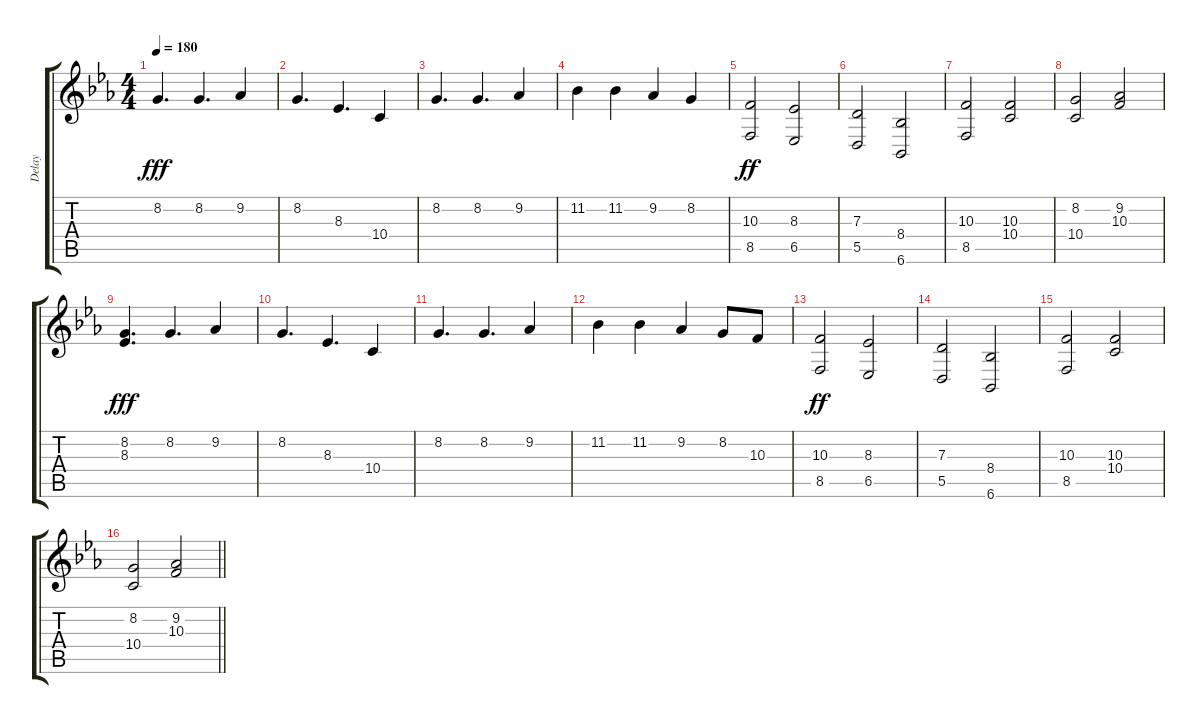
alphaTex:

\track ("Delay" "Delay") {instrument pad2warm}
\staff {score tabs}
\tuning (E4 B3 G3 D3 A2 E2) {hide}
\ts (4 4)
\section ("" "")
\tempo 180
\clef g2
\ks eb
8.2.4{d dy fff} 8.2.4{d} 9.2.4 |
8.2.4{d} 8.3.4{d} 10.4.4 |
8.2.4{d} 8.2.4{d} 9.2.4 |
11.2.4 11.2.4 9.2.4 8.2.4 |
(10.3 8.5).2{dy ff} (8.3 6.5).2 |
(7.3 5.5).2 (8.4 6.6).2 |
(10.3 8.5).2 (10.3 10.4).2 |
(8.2 10.4).2 (9.2 10.3).2 |
(8.2 8.3).4{d dy fff} 8.2.4{d} 9.2.4 |
8.2.4{d} 8.3.4{d} 10.4.4 |
8.2.4{d} 8.2.4{d} 9.2.4 |
11.2.4 11.2.4 9.2.4 8.2.8 10.3.8 |
(10.3 8.5).2{dy ff} (8.3 6.5).2 |
(7.3 5.5).2 (8.4 6.6).2 |
(10.3 8.5).2 (10.3 10.4).2 |
\barLineRight lightlight
(8.2 10.4).2 (9.2 10.3).2
